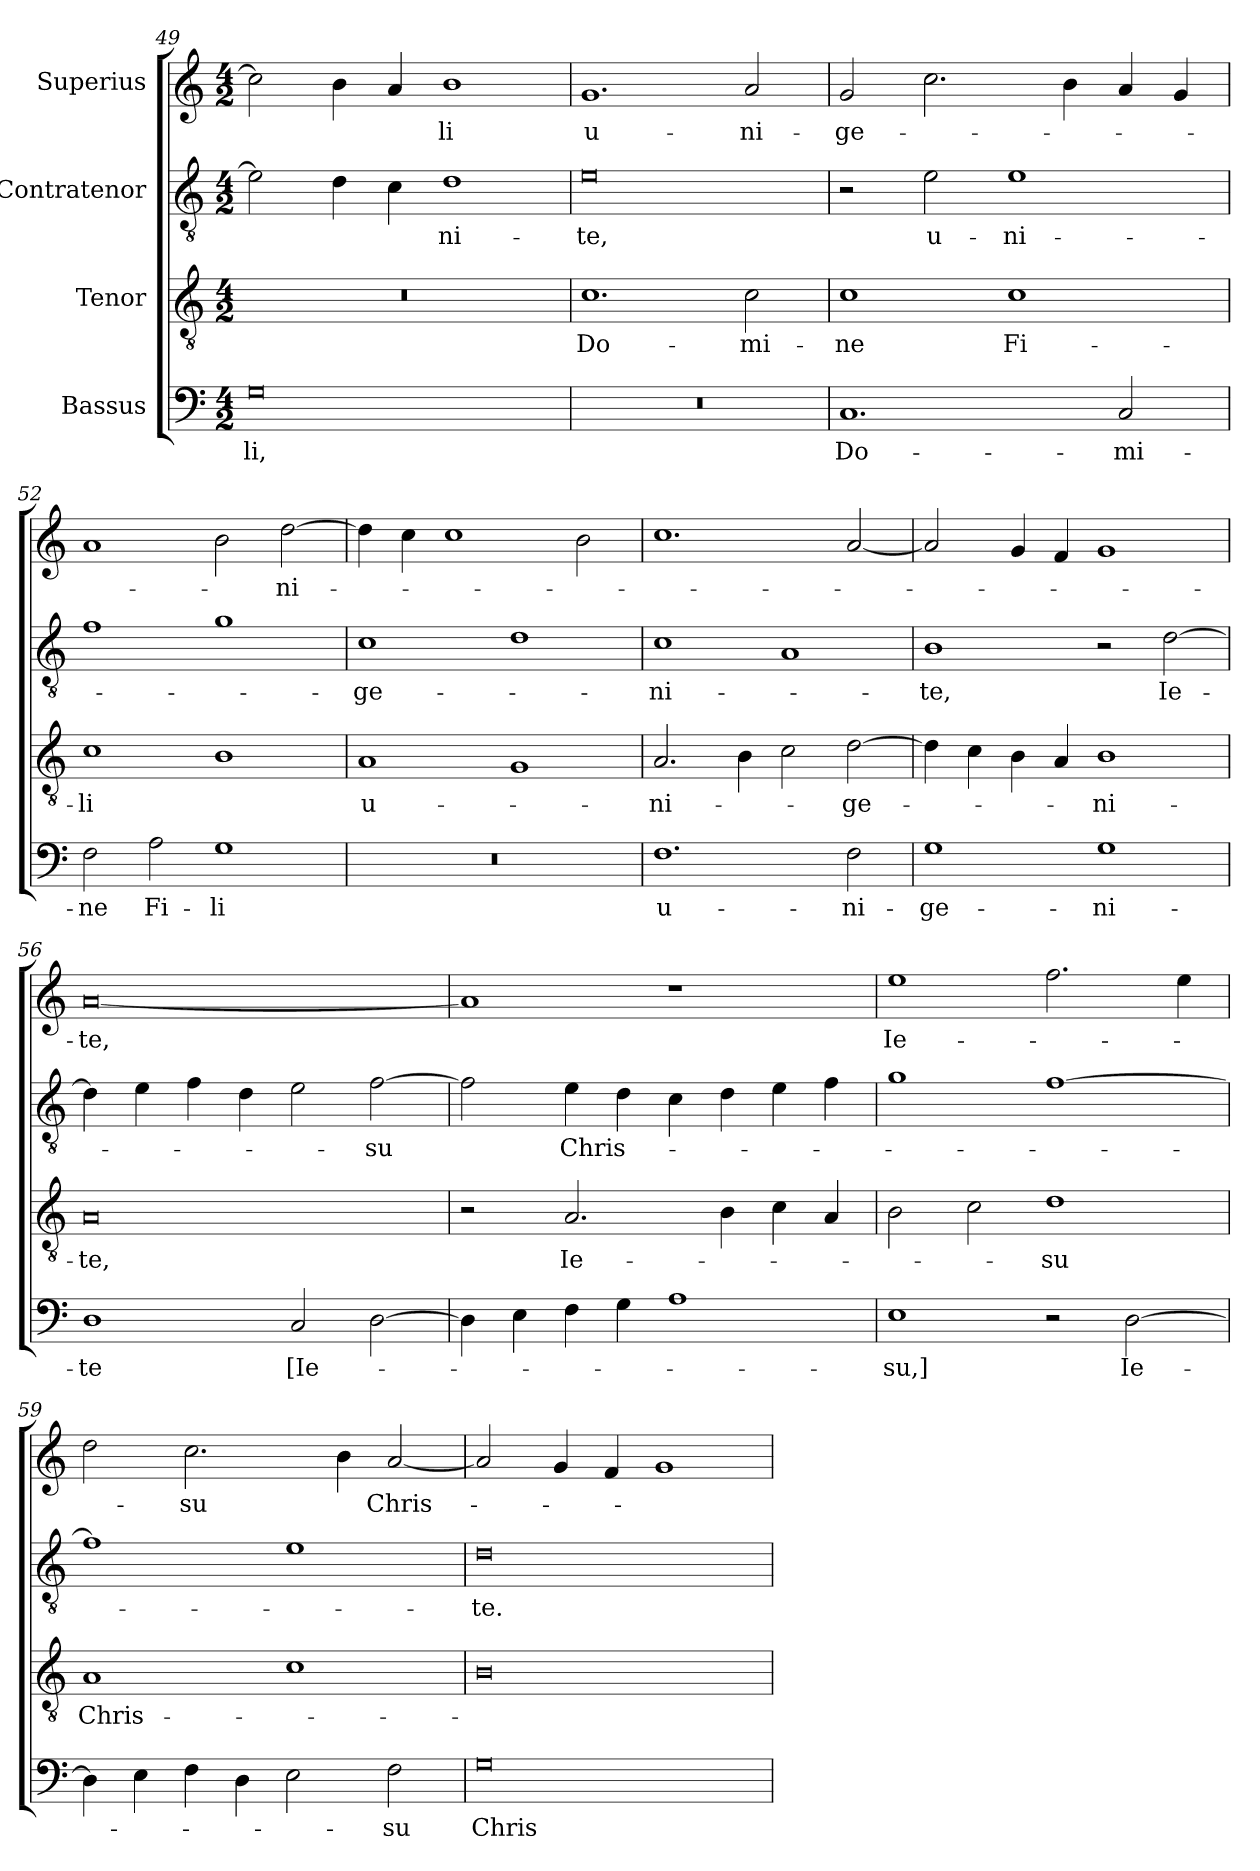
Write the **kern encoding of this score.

**kern	**text	**kern	**text	**kern	**text	**kern	**text
*part4	*part4	*part3	*part3	*part2	*part2	*part1	*part1
*staff4	*staff4	*staff3	*staff3	*staff2	*staff2	*staff1	*staff1
*I"Bassus	*	*I"Tenor	*	*I"Contratenor	*	*I"Superius	*
*clefF4	*	*clefGv2	*	*clefGv2	*	*clefG2	*
*k[]	*	*k[]	*	*k[]	*	*k[]	*
*M4/2	*	*M4/2	*	*M4/2	*	*M4/2	*
=49	=49	=49	=49	=49	=49	=49	=49
0G\	-li,	0r	.	2e\]	.	2cc\]	.
.	.	.	.	4d\	.	4b\	.
.	.	.	.	4c\	.	4a/	.
.	.	.	.	1d\	-ni-	1b\	-li
=50	=50	=50	=50	=50	=50	=50	=50
0r	.	1.c\	Do-	0e\	-te,	1.g/	u-
.	.	2c\	-mi-	.	.	2a/	-ni-
=51	=51	=51	=51	=51	=51	=51	=51
1.C/	Do-	1c\	-ne	2r	.	2g/	-ge-
.	.	.	.	2e\	u-	2.cc\	.
.	.	1c\	Fi-	1e\	-ni-	.	.
.	.	.	.	.	.	4b\	.
2C/	-mi-	.	.	.	.	4a/	.
.	.	.	.	.	.	4g/	.
=52	=52	=52	=52	=52	=52	=52	=52
2F\	-ne	1c\	-li	1f\	.	1a/	.
2A\	Fi-	.	.	.	.	.	.
1G\	-li	1B\	.	1g\	.	2b\	.
.	.	.	.	.	.	[2dd\	-ni-
=53	=53	=53	=53	=53	=53	=53	=53
0r	.	1A/	u-	1c\	-ge-	4dd\]	.
.	.	.	.	.	.	4cc\	.
.	.	.	.	.	.	1cc\	.
.	.	1G/	.	1d\	.	.	.
.	.	.	.	.	.	2b\	.
=54	=54	=54	=54	=54	=54	=54	=54
1.F\	u-	2.A/	-ni-	1c\	-ni-	1.cc\	.
.	.	4B\	.	.	.	.	.
.	.	2c\	.	1A/	.	.	.
2F\	-ni-	[2d\	-ge-	.	.	[2a/	.
=55	=55	=55	=55	=55	=55	=55	=55
1G\	-ge-	4d\]	.	1B\	-te,	2a/]	.
.	.	4c\	.	.	.	.	.
.	.	4B\	.	.	.	4g/	.
.	.	4A/	.	.	.	4f/	.
1G\	-ni-	1B\	-ni-	2r	.	1g/	.
.	.	.	.	[2d\	Ie-	.	.
=56	=56	=56	=56	=56	=56	=56	=56
1D\	-te	0A/	-te,	4d\]	.	[0a/	-te,
.	.	.	.	4e\	.	.	.
.	.	.	.	4f\	.	.	.
.	.	.	.	4d\	.	.	.
2C/	[Ie-	.	.	2e\	.	.	.
[2D\	.	.	.	[2f\	-su	.	.
=57	=57	=57	=57	=57	=57	=57	=57
4D\]	.	2r	.	2f\]	.	1a/]	.
4E\	.	.	.	.	.	.	.
4F\	.	2.A/	Ie-	4e\	Chris-	.	.
4G\	.	.	.	4d\	.	.	.
1A\	.	.	.	4c\	.	1r	.
.	.	4B\	.	4d\	.	.	.
.	.	4c\	.	4e\	.	.	.
.	.	4A/	.	4f\	.	.	.
=58	=58	=58	=58	=58	=58	=58	=58
1E\	-su,]	2B\	.	1g\	.	1ee\	Ie-
.	.	2c\	.	.	.	.	.
2r	.	1d\	-su	[1f\	.	2.ff\	.
[2D\	Ie-	.	.	.	.	.	.
.	.	.	.	.	.	4ee\	.
=59	=59	=59	=59	=59	=59	=59	=59
4D\]	.	1A/	Chris-	1f\]	.	2dd\	.
4E\	.	.	.	.	.	.	.
4F\	.	.	.	.	.	2.cc\	-su
4D\	.	.	.	.	.	.	.
2E\	.	1c\	.	1e\	.	.	.
.	.	.	.	.	.	4b\	.
2F\	-su	.	.	.	.	[2a/	Chris-
=60	=60	=60	=60	=60	=60	=60	=60
0G\	Chris-	0B\	.	0d\	-te.	2a/]	.
.	.	.	.	.	.	4g/	.
.	.	.	.	.	.	4f/	.
.	.	.	.	.	.	1g/	.
=	=	=	=	=	=	=	=
*-	*-	*-	*-	*-	*-	*-	*-
